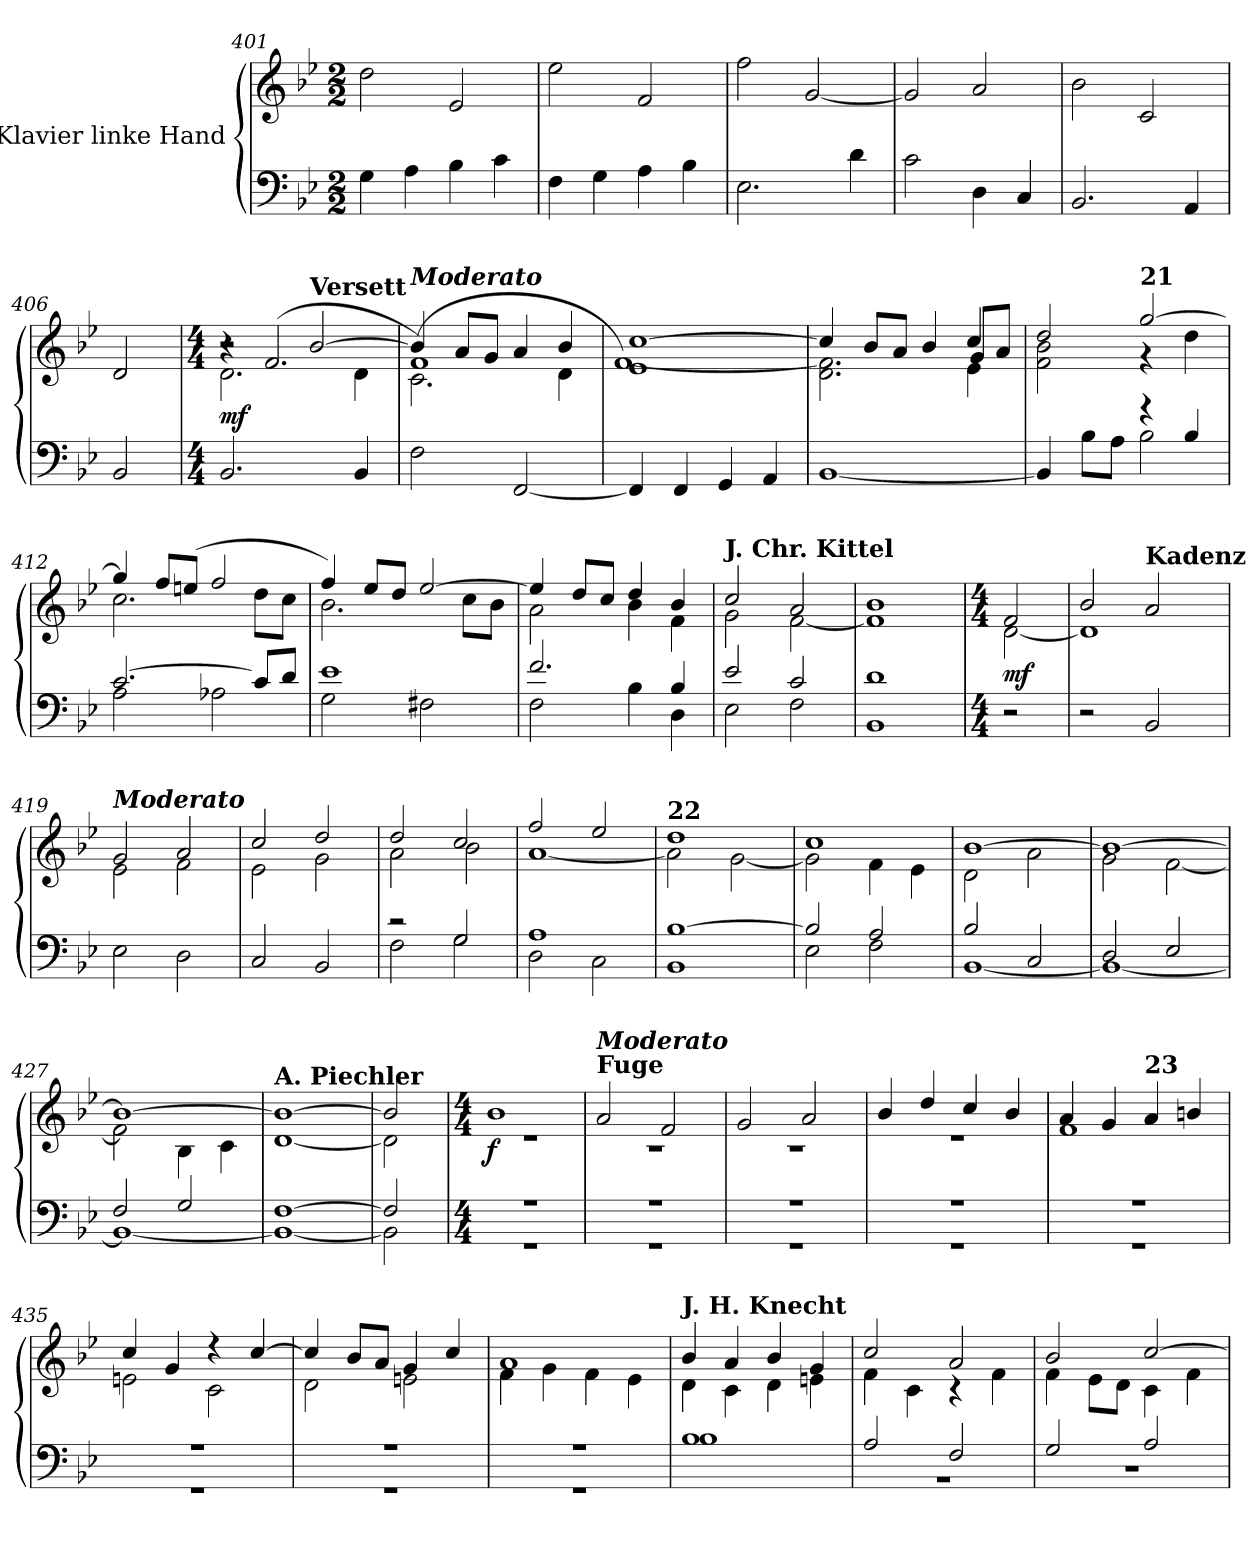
**kern	**kern	**dynam
*part1	*part1	*part1
*staff2	*staff1	*staff1/2
*I"Klavier linke Hand	*	*
*clefF4	*clefG2	*
*k[b-e-]	*k[b-e-]	*
*M2/2	*M2/2	*
=401	=401	=401
4G\	2dd\	.
4A\	.	.
4B-\	2e-/	.
4c\	.	.
!!LO:PB:g=z
=402	=402	=402
4F\	2ee-\	.
4G\	.	.
4A\	2f/	.
4B-\	.	.
=403	=403	=403
2.E-\	2ff\	.
.	[2g/	.
4d\	.	.
=404	=404	=404
2c\	2g/]	.
4D\	2a/	.
4C/	.	.
=405	=405	=405
2.BB-/	2b-\	.
.	2c/	.
4AA/	.	.
=406	=406	=406
2BB-/	2d/	.
!!LO:LB:g=z
=407	=407	=407
*M4/4	*M4/4	*
*	*^	*
*	*	*^	*
!	!	!	!	!LO:DY:b
2.BB-/	2r	2.d\	4r	mf
.	.	.	(2.f/	.
!	!LO:TX:a:B:t=Versett	!	!	!
.	[2b-/	.	.	.
4BB-/	.	4d\	.	.
=408	=408	=408	=408	=408
!	!LO:TX:a:Bi:t=Moderato	!	!	!
2F\	4b-/]	(2.c\	1f)	.
.	8a/L	.	.	.
.	8g/J	.	.	.
[2FF/	4a/	.	.	.
.	4d\	4b-/	.	.
*	*	*v	*v	*
=409	=409	=409	=409
4FF/]	1e- [1cc	[1f)	.
4FF/	.	.	.
4GG/	.	.	.
4AA/	.	.	.
=410	=410	=410	=410
*	*	*^	*
[1BB-	4cc/]	2.d\ 2.f\]	2.ryy	.
.	8b-/L	.	.	.
.	8a/J	.	.	.
.	4b-/	.	.	.
.	4cc/	4e-\	8g/L	.
.	.	.	8a/J	.
*	*	*v	*v	*
=411	=411	=411	=411
*^	*	*	*
4BB-/]	2ryy	2dd/	2f\ 2b-\	.
8B-\L	.	.	.	.
8A\J	.	.	.	.
!	!	!LO:TX:a:B:t=21	!	!
4r	2B-\	[2gg/	4r	.
4B-/	.	.	4dd\	.
!!LO:LB:g=z	!!
=412	=412	=412	=412	=412
[2.c/	2A\	4gg/]	2.cc\	.
.	.	8ff/L	.	.
.	.	(8een/J	.	.
.	2A-X\	2ff/	.	.
8c/L]	.	.	8dd\L	.
8d/J	.	.	8cc\J	.
=413	=413	=413	=413	=413
1e-	2G\	4ff/)	2.b-\	.
.	.	8ee-/L	.	.
.	.	8dd/J	.	.
.	2F#X\	[2ee-/	.	.
.	.	.	8cc\L	.
.	.	.	8b-\J	.
=414	=414	=414	=414	=414
2.f/	2F\	4ee-/]	2a\	.
.	.	8dd/L	.	.
.	.	8cc/J	.	.
.	4B-\	4dd/	4b-\	.
4B-/	4D\	4b-/	4f\	.
=415	=415	=415	=415	=415
!	!	!LO:TX:a:B:t=J. Chr. Kittel	!	!
2e-/	2E-\	2cc/	2g\	.
2c/	2F\	2a/	[2f\	.
=416	=416	=416	=416	=416
1d	1BB->	1b->	1f]	.
*v	*v	*	*	*
!!LO:LB:g=z	!!
=417	=417	=417	=417
*M4/4	*M4/4	*	*
*^	*	*	*
!	!	!	!	!LO:DY:b
*v	*v	*	*	*
2r	2f/	[2d\	mf
=418	=418	=418	=418
2r	2b-/	1d]	.
!	!LO:TX:a:B:t=Kadenz	!	!
2BB-/	2a/	.	.
=419	=419	=419	=419
!	!LO:TX:a:Bi:t=Moderato	!	!
2E-\	2g/	2e-\	.
2D\	2a/	2f\	.
=420	=420	=420	=420
2C/	2cc/	2e-\	.
2BB-/	2dd/	2g\	.
=421	=421	=421	=421
*^	*	*	*
2r	2F\	2dd/	2a\	.
2G/	2G\	2cc/	2b-\	.
=422	=422	=422	=422	=422
1A	2D\	2ff/	[1a	.
.	2C\	2ee-/	.	.
=423	=423	=423	=423	=423
!	!	!LO:TX:a:B:t=22	!	!
[1B-	1BB-	1dd	2a\]	.
.	.	.	[2g\	.
=424	=424	=424	=424	=424
2B-/]	2E-\	1cc	2g\]	.
2A/	2F\	.	4f\	.
.	.	.	4e-\	.
!!LO:LB:g=z	!!
=425	=425	=425	=425	=425
2B-/	[1BB-	[1b-	2d\	.
2C/	.	.	2a\	.
=426	=426	=426	=426	=426
2D/	1BB-_	1b-_	2g\	.
2E-/	.	.	[2f\	.
!!LO:LB:g=z	!!
=427	=427	=427	=427	=427
2F/	1BB-_	1b-_	2f\]	.
2G/	.	.	4B-\	.
.	.	.	4c\	.
=428	=428	=428	=428	=428
!	!	!LO:TX:a:B:t=A. Piechler	!	!
[1F	1BB-_	1b-_	[1d	.
=429	=429	=429	=429	=429
2F/]	2BB-\]	2b-/]	2d\]	.
!!LO:PB:g=z	!!
=430	=430	=430	=430	=430
*M4/4	*	*M4/4	*	*
!	!	!	!	!LO:DY:b
1r	1r	1b-	1r	f
=431	=431	=431	=431	=431
!	!	!LO:TX:a:B:t=Fuge	!	!
!	!	!LO:TX:a:Bi:t=Moderato	!	!
1r	1r	2a/	1r	.
.	.	2f/	.	.
=432	=432	=432	=432	=432
1r	1r	2g/	1r	.
.	.	2a/	.	.
=433	=433	=433	=433	=433
1r	1r	4b-/	1r	.
.	.	4dd/	.	.
.	.	4cc/	.	.
.	.	4b-/	.	.
=434	=434	=434	=434	=434
1r	1r	4a/	1f	.
.	.	4g/	.	.
!	!	!LO:TX:a:B:t=23	!	!
.	.	4a/	.	.
.	.	4bn/	.	.
=435	=435	=435	=435	=435
1r	1r	4cc/	2en\	.
.	.	4g/	.	.
.	.	4r	2c\	.
.	.	[4cc/	.	.
!!LO:LB:g=z	!!
=436	=436	=436	=436	=436
1r	1r	4cc/]	2d\	.
.	.	8b-/L	.	.
.	.	8a/J	.	.
.	.	4g/	2en\	.
.	.	4cc/	.	.
!!LO:PB:g=z	!!
=437	=437	=437	=437	=437
1r	1r	1a	4f\	.
.	.	.	4g\	.
.	.	.	4f\	.
.	.	.	4e-\	.
=438	=438	=438	=438	=438
!	!	!LO:TX:a:B:t=J. H. Knecht	!	!
1B-	1B-	4b-/	4d\	.
.	.	4a/	4c\	.
.	.	4b-/	4d\	.
.	.	4g/	4en\	.
!!LO:LB:g=z	!!
=439	=439	=439	=439	=439
2A/	1r	2cc/	4f\	.
.	.	.	4c\	.
2F/	.	2a/	4r	.
.	.	.	4f\	.
=440	=440	=440	=440	=440
2G/	1r	2b-/	4f\	.
.	.	.	8e-\L	.
.	.	.	8d\J	.
2A/	.	[2cc/	4c\	.
.	.	.	4f\	.
*v	*v	*	*	*
*	*v	*v	*
=	=	=
*-	*-	*-
